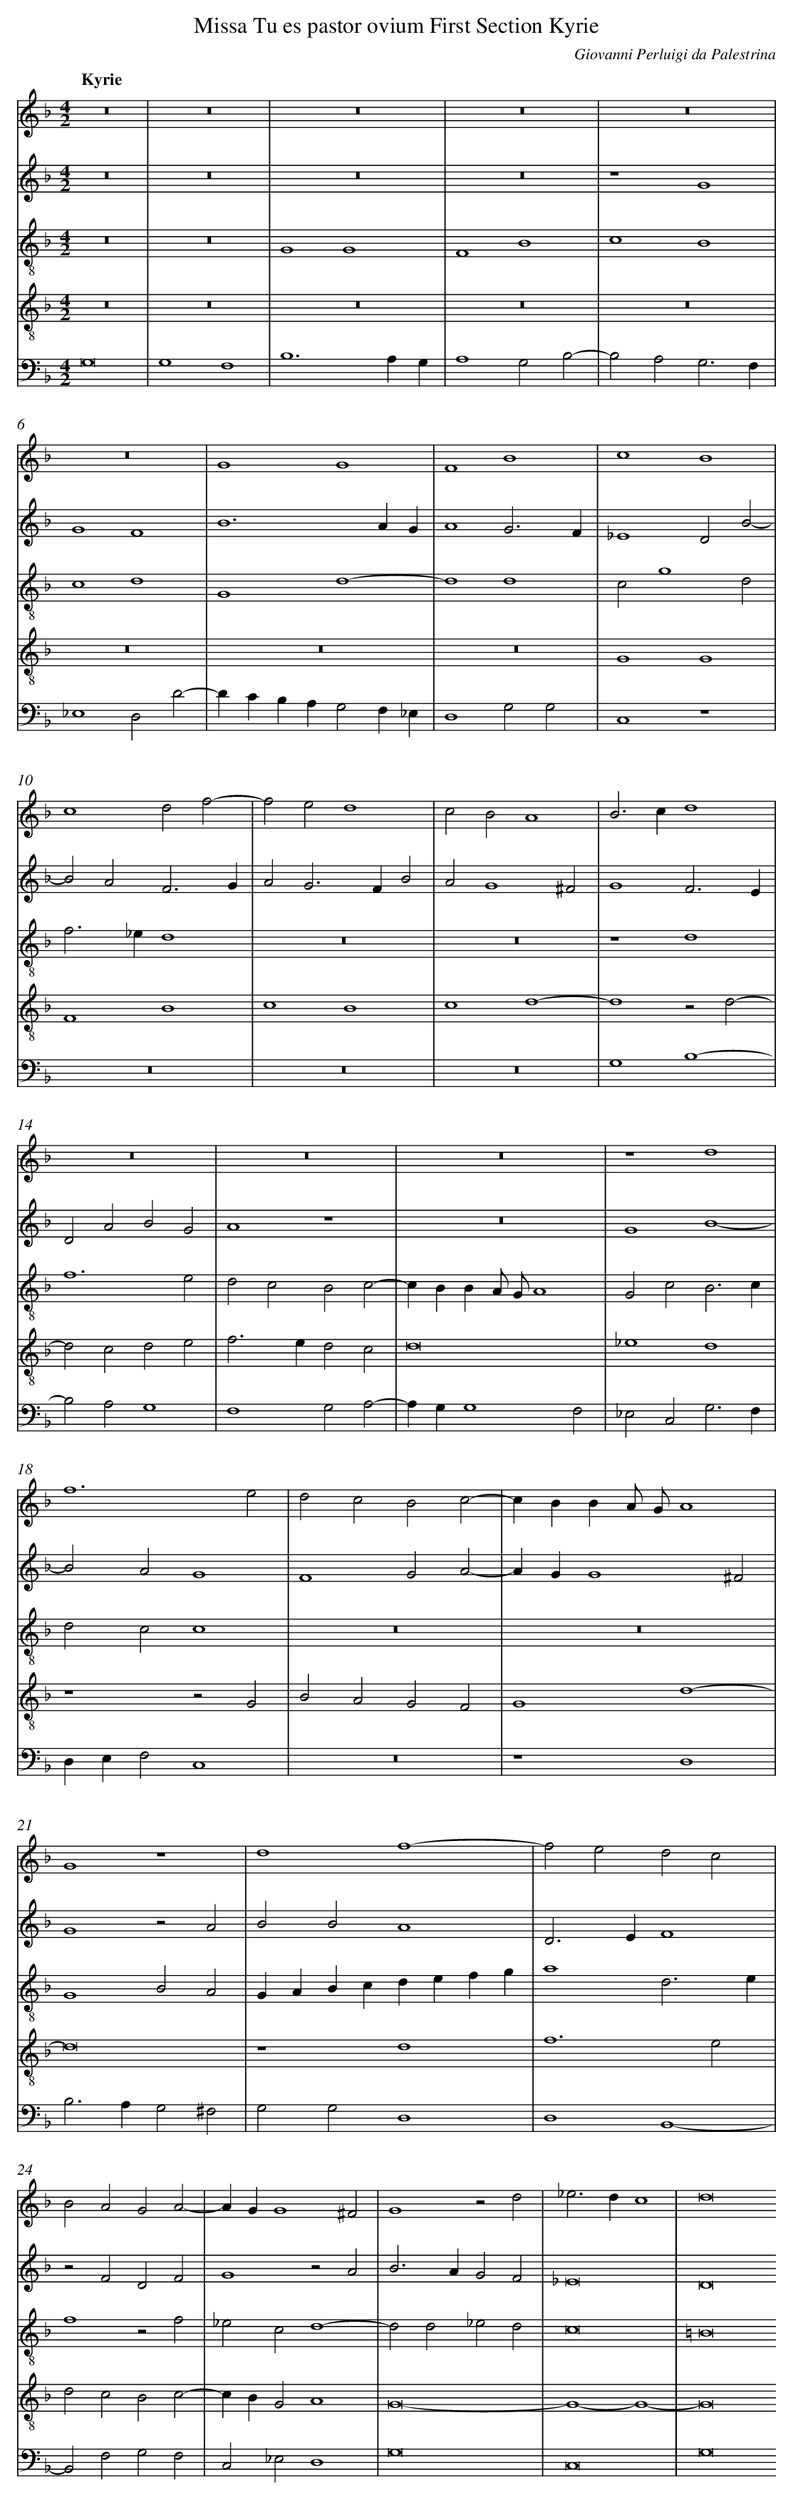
X:1
T: Missa Tu es pastor ovium First Section Kyrie
C: Giovanni Perluigi da Palestrina
L: 1/4
M: 4/2
Q: "Kyrie"
V: 1 clef=treble
V: 2 clef=treble
V: 3 clef=treble-8
V: 4 clef=treble-8
V: 5 clef=bass
K: F
[V:1] z8 |
[V:2] z8 |
[V:3] z8 |
[V:4] z8 |
[V:5] G,8 |
[V:1] z8 |
[V:2] z8 |
[V:3] z8 |
[V:4] z8 |
[V:5] G,4F,4 |
[V:1] z8 |
[V:2] z8 |
[V:3] G4G4 |
[V:4] z8 |
[V:5] B,6A,G, |
[V:1] z8 |
[V:2] z8 |
[V:3] F4B4 |
[V:4] z8 |
[V:5] A,4G,2B,2- |
[V:1] z8 |
[V:2] z4G4 |
[V:3] c4B4 |
[V:4] z8 |
[V:5] B,2A,2G,3F, |
[V:1] z8 |
[V:2] G4F4 |
[V:3] c4d4 |
[V:4] z8 |
[V:5] _E,4D,2D2- |
[V:1] G4G4 |
[V:2] B6AG |
[V:3] G4d4- |
[V:4] z8 |
[V:5] DCB,A,G,2F,_E, |
[V:1] F4B4 |
[V:2] A4G3F |
[V:3] d4d4 |
[V:4] z8 |
[V:5] D,4G,2G,2 |
[V:1] c4B4 |
[V:2] _E4D2B2- |
[V:3] c2g4d2 |
[V:4] G4G4 |
[V:5] C,4z4 |
[V:1] c4d2f2- |
[V:2] B2A2F3G |
[V:3] f2>_e2d4 |
[V:4] F4B4 |
[V:5] z8 |
[V:1] f2e2d4 |
[V:2] A2G2>F2B2 |
[V:3] z8 |
[V:4] c4B4 |
[V:5] z8 |
[V:1] c2B2A4 |
[V:2] A2G4^F2 |
[V:3] z8 |
[V:4] c4d4- |
[V:5] z8 |
[V:1] B2>c2d4 |
[V:2] G4F3E |
[V:3] z4d4 |
[V:4] d4z2d2- |
[V:5] G,4B,4- |
[V:1] z8 |
[V:2] D2A2B2G2 |
[V:3] f6e2 |
[V:4] d2c2d2e2 |
[V:5] B,2A,2G,4 |
[V:1] z8 |
[V:2] A4z4 |
[V:3] d2c2B2c2- |
[V:4] f2>e2d2c2 |
[V:5] F,4G,2A,2- |
[V:1] z8 |
[V:2] z8 |
[V:3] cBBA/ G/A4 |
[V:4] d8 |
[V:5] A,G,G,4F,2 |
[V:1] z4d4 |
[V:2] G4B4- |
[V:3] G2c2B3c |
[V:4] _e4d4 |
[V:5] _E,2C,2G,3F, |
[V:1] f6e2 |
[V:2] B2A2G4 |
[V:3] d2c2c4 |
[V:4] z4z2G2 |
[V:5] D,E,F,2C,4 |
[V:1] d2c2B2c2- |
[V:2] F4G2A2- |
[V:3] z8 |
[V:4] B2A2G2F2 |
[V:5] z8 |
[V:1] cBBA/ G/A4 |
[V:2] AGG4^F2 |
[V:3] z8 |
[V:4] G4d4- |
[V:5] z4D,4 |
[V:1] G4z4 |
[V:2] G4z2A2 |
[V:3] G4B2A2 |
[V:4] d8 |
[V:5] B,2>A,2G,2^F,2 |
[V:1] d4f4- |
[V:2] B2B2A4 |
[V:3] GABcdefg |
[V:4] z4d4 |
[V:5] G,2G,2D,4 |
[V:1] f2e2d2c2 |
[V:2] D2>E2F4 |
[V:3] a4d3e |
[V:4] f6e2 |
[V:5] D,4B,,4- |
[V:1] B2A2G2A2- |
[V:2] z2F2D2F2 |
[V:3] f4z2f2 |
[V:4] d2c2B2c2- |
[V:5] B,,2F,2G,2F,2 |
[V:1] AGG4^F2 |
[V:2] G4z2A2 |
[V:3] _e2c2d4- |
[V:4] cBG2A4 |
[V:5] C,2_E,2D,4 |
[V:1] G4z2d2 |
[V:2] B2>A2G2F2 |
[V:3] d2d2_e2d2 |
[V:4] G8- |
[V:5] G,8 |
[V:1] _e2>d2c4 |
[V:2] _E8 |
[V:3] c8 |
[V:4] G4-G4- |
[V:5] C,8 |
[V:1] d8
[V:2] D8
[V:3] =B8
[V:4] G8
[V:5] G,8
